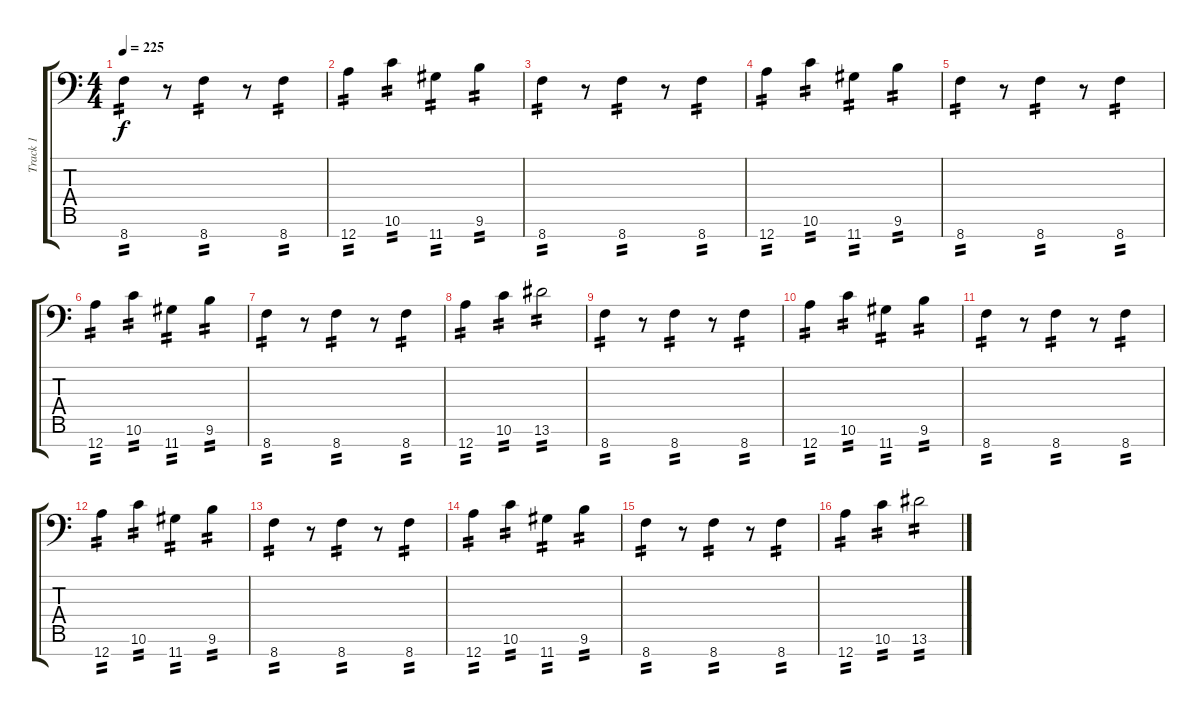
\track ("Track 1" "Track 1") {instrument distortionguitar}
\staff {score tabs}
\tuning (D4 A3 F3 C3 G2 D2 A1) {hide}
\ts (4 4)
\tempo 225
\clef f4
\ks c
8.7.4{tp 2 dy f} r.8 8.7.4{tp 2} r.8 8.7.4{tp 2} |
12.7.4{tp 2} 10.6.4{tp 2} 11.7.4{tp 2} 9.6.4{tp 2} |
8.7.4{tp 2} r.8 8.7.4{tp 2} r.8 8.7.4{tp 2} |
12.7.4{tp 2} 10.6.4{tp 2} 11.7.4{tp 2} 9.6.4{tp 2} |
8.7.4{tp 2} r.8 8.7.4{tp 2} r.8 8.7.4{tp 2} |
12.7.4{tp 2} 10.6.4{tp 2} 11.7.4{tp 2} 9.6.4{tp 2} |
8.7.4{tp 2} r.8 8.7.4{tp 2} r.8 8.7.4{tp 2} |
12.7.4{tp 2} 10.6.4{tp 2} 13.6.2{tp 2} |
8.7.4{tp 2} r.8 8.7.4{tp 2} r.8 8.7.4{tp 2} |
12.7.4{tp 2} 10.6.4{tp 2} 11.7.4{tp 2} 9.6.4{tp 2} |
8.7.4{tp 2} r.8 8.7.4{tp 2} r.8 8.7.4{tp 2} |
12.7.4{tp 2} 10.6.4{tp 2} 11.7.4{tp 2} 9.6.4{tp 2} |
8.7.4{tp 2} r.8 8.7.4{tp 2} r.8 8.7.4{tp 2} |
12.7.4{tp 2} 10.6.4{tp 2} 11.7.4{tp 2} 9.6.4{tp 2} |
8.7.4{tp 2} r.8 8.7.4{tp 2} r.8 8.7.4{tp 2} |
12.7.4{tp 2} 10.6.4{tp 2} 13.6.2{tp 2}
